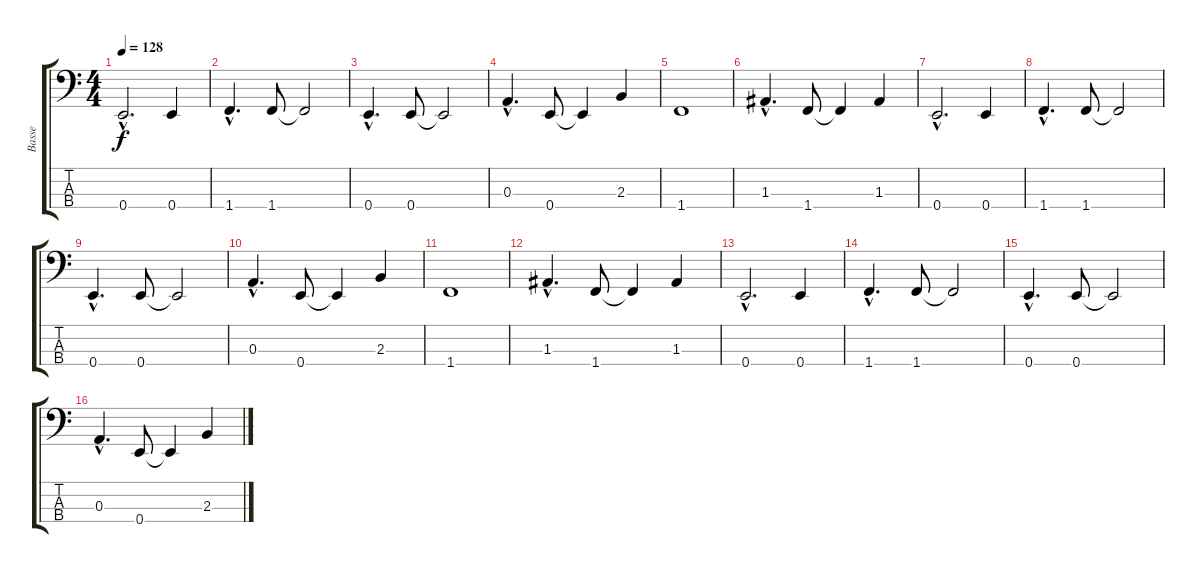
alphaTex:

\track ("Basse" "Basse") {instrument electricbassfinger}
\staff {score tabs}
\tuning (G2 D2 A1 E1) {hide}
\ts (4 4)
\tempo 128
\clef f4
\ks c
0.4{hac}.2{d dy f} 0.4.4 |
1.4{hac}.4{d} 1.4.8 1.4{t}.2 |
0.4{hac}.4{d} 0.4.8 0.4{t}.2 |
0.3{hac}.4{d} 0.4.8 0.4{t}.4 2.3.4 |
1.4.1 |
1.3{hac}.4{d} 1.4.8 1.4{t}.4 1.3.4 |
0.4{hac}.2{d} 0.4.4 |
1.4{hac}.4{d} 1.4.8 1.4{t}.2 |
0.4{hac}.4{d} 0.4.8 0.4{t}.2 |
0.3{hac}.4{d} 0.4.8 0.4{t}.4 2.3.4 |
1.4.1 |
1.3{hac}.4{d} 1.4.8 1.4{t}.4 1.3.4 |
0.4{hac}.2{d} 0.4.4 |
1.4{hac}.4{d} 1.4.8 1.4{t}.2 |
0.4{hac}.4{d} 0.4.8 0.4{t}.2 |
0.3{hac}.4{d} 0.4.8 0.4{t}.4 2.3.4
